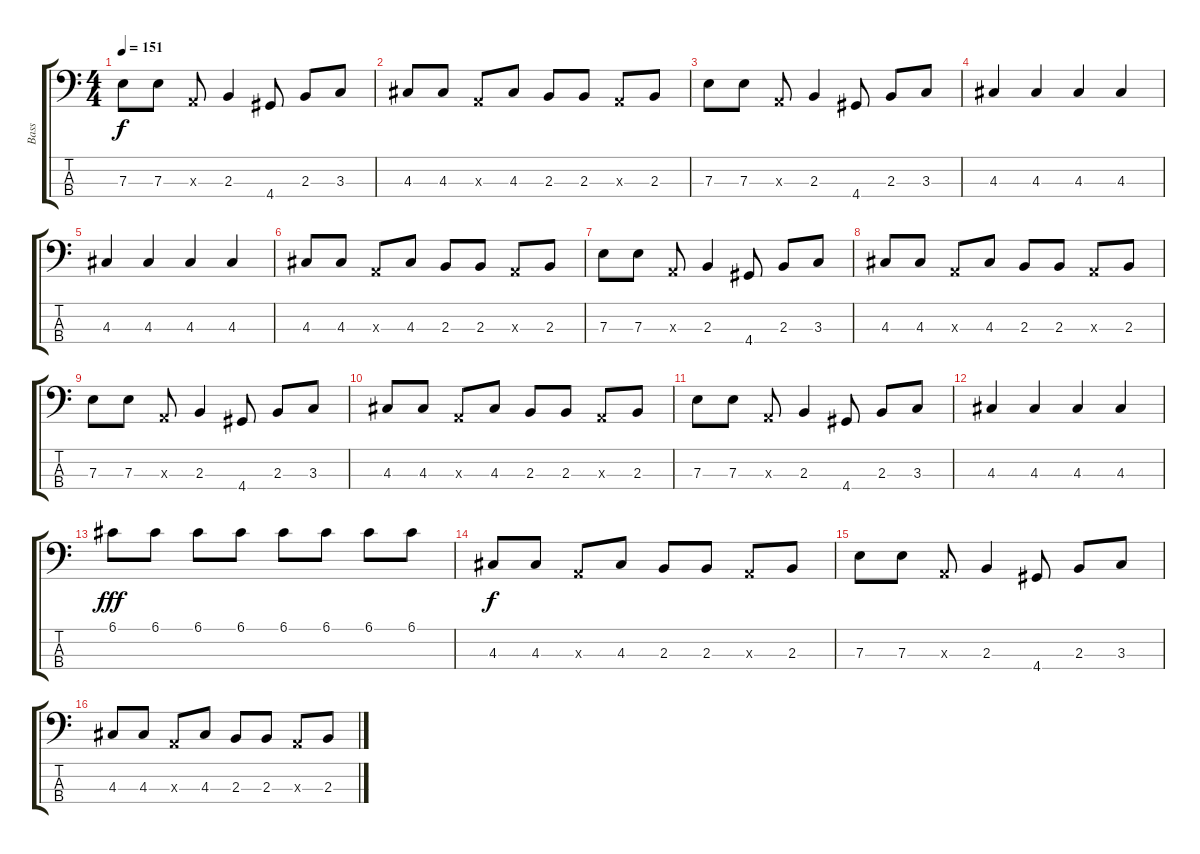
\track ("Bass" "Bass") {instrument electricbassfinger}
\staff {score tabs}
\tuning (G2 D2 A1 E1) {hide}
\ts (4 4)
\tempo 151
\clef f4
\ks c
7.3.8{dy f} 7.3.8 0.3{x}.8{instrument electricbassfinger} 2.3.4{instrument electricbasspick} 4.4.8 2.3.8 3.3.8 |
4.3.8{instrument electricbasspick} 4.3.8 0.3{x}.8{instrument electricbassfinger} 4.3.8{instrument electricbasspick} 2.3.8 2.3.8 0.3{x}.8{instrument electricbassfinger} 2.3.8{instrument electricbasspick} |
7.3.8 7.3.8 0.3{x}.8{instrument electricbassfinger} 2.3.4{instrument electricbasspick} 4.4.8 2.3.8 3.3.8 |
4.3.4 4.3.4 4.3.4 4.3.4 |
4.3.4 4.3.4 4.3.4 4.3.4 |
4.3.8{instrument electricbasspick} 4.3.8 0.3{x}.8{instrument electricbassfinger} 4.3.8{instrument electricbasspick} 2.3.8 2.3.8 0.3{x}.8{instrument electricbassfinger} 2.3.8{instrument electricbasspick} |
7.3.8 7.3.8 0.3{x}.8{instrument electricbassfinger} 2.3.4{instrument electricbasspick} 4.4.8 2.3.8 3.3.8 |
4.3.8 4.3.8 0.3{x}.8{instrument electricbassfinger} 4.3.8{instrument electricbasspick} 2.3.8 2.3.8 0.3{x}.8{instrument electricbassfinger} 2.3.8{instrument electricbasspick} |
7.3.8 7.3.8 0.3{x}.8{instrument electricbassfinger} 2.3.4{instrument electricbasspick} 4.4.8 2.3.8 3.3.8 |
4.3.8 4.3.8 0.3{x}.8{instrument electricbassfinger} 4.3.8{instrument electricbasspick} 2.3.8 2.3.8 0.3{x}.8{instrument electricbassfinger} 2.3.8{instrument electricbasspick} |
7.3.8 7.3.8 0.3{x}.8{instrument electricbassfinger} 2.3.4{instrument electricbasspick} 4.4.8 2.3.8 3.3.8 |
4.3.4 4.3.4 4.3.4 4.3.4 |
6.1.8{dy fff} 6.1.8 6.1.8 6.1.8 6.1.8 6.1.8 6.1.8 6.1.8 |
4.3.8{dy f instrument electricbasspick} 4.3.8 0.3{x}.8{instrument electricbassfinger} 4.3.8{instrument electricbasspick} 2.3.8 2.3.8 0.3{x}.8{instrument electricbassfinger} 2.3.8{instrument electricbasspick} |
7.3.8 7.3.8 0.3{x}.8{instrument electricbassfinger} 2.3.4{instrument electricbasspick} 4.4.8 2.3.8 3.3.8 |
4.3.8{instrument electricbasspick} 4.3.8 0.3{x}.8{instrument electricbassfinger} 4.3.8{instrument electricbasspick} 2.3.8 2.3.8 0.3{x}.8{instrument electricbassfinger} 2.3.8{instrument electricbasspick}
